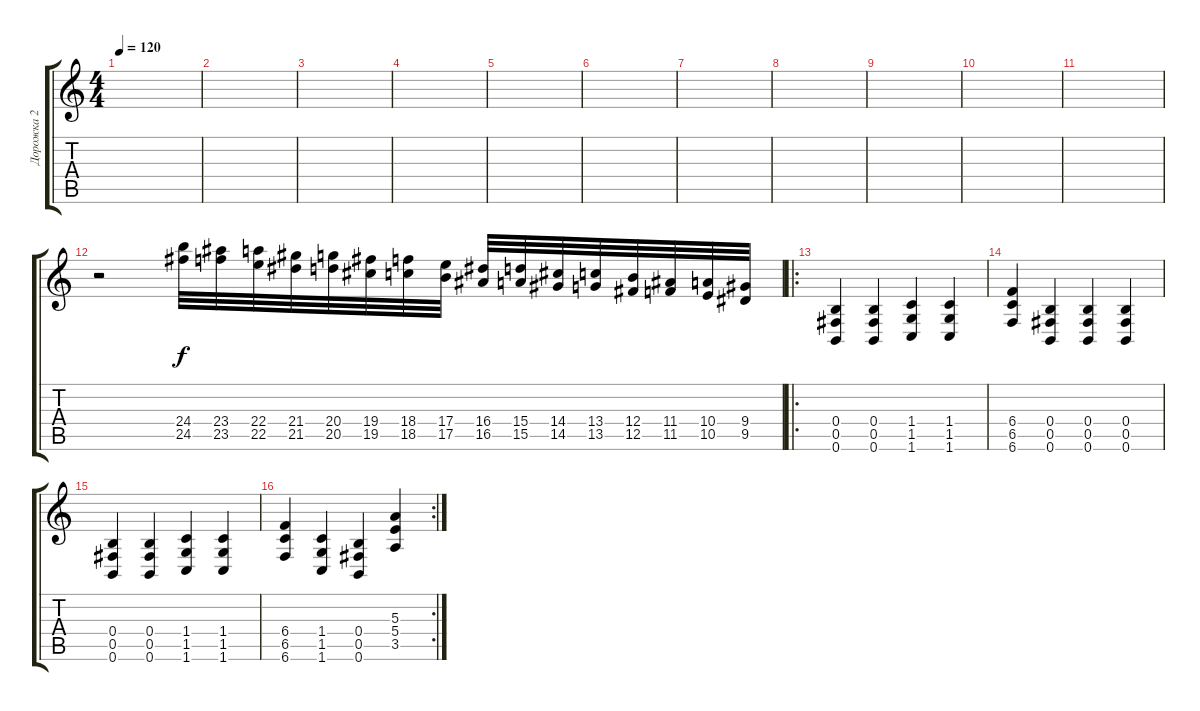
\track ("Дорожка 2" "Дорожка 2") {instrument distortionguitar}
\staff {score tabs}
\tuning (Db4 Ab3 E3 B2 Gb2 B1) {hide}
\ts (4 4)
\tempo 120
\clef g2
\ks c
|
|
|
|
|
|
|
|
|
|
|
r.2 (24.4 24.5).32 (23.4 23.5).32 (22.4 22.5).32 (21.4 21.5).32 (20.4 20.5).32 (19.4 19.5).32 (18.4 18.5).32 (17.4 17.5).32 (16.4 16.5).32 (15.4 15.5).32 (14.4 14.5).32 (13.4 13.5).32 (12.4 12.5).32 (11.4 11.5).32 (10.4 10.5).32 (9.4 9.5).32 |
\ro
(0.4 0.5 0.6).4 (0.4 0.5 0.6).4 (1.4 1.5 1.6).4 (1.4 1.5 1.6).4 |
(6.4 6.5 6.6).4 (0.4 0.5 0.6).4 (0.4 0.5 0.6).4 (0.4 0.5 0.6).4 |
(0.4 0.5 0.6).4 (0.4 0.5 0.6).4 (1.4 1.5 1.6).4 (1.4 1.5 1.6).4 |
\rc 2
(6.4 6.5 6.6).4 (1.4 1.5 1.6).4 (0.4 0.5 0.6).4 (5.3 5.4 3.5).4
